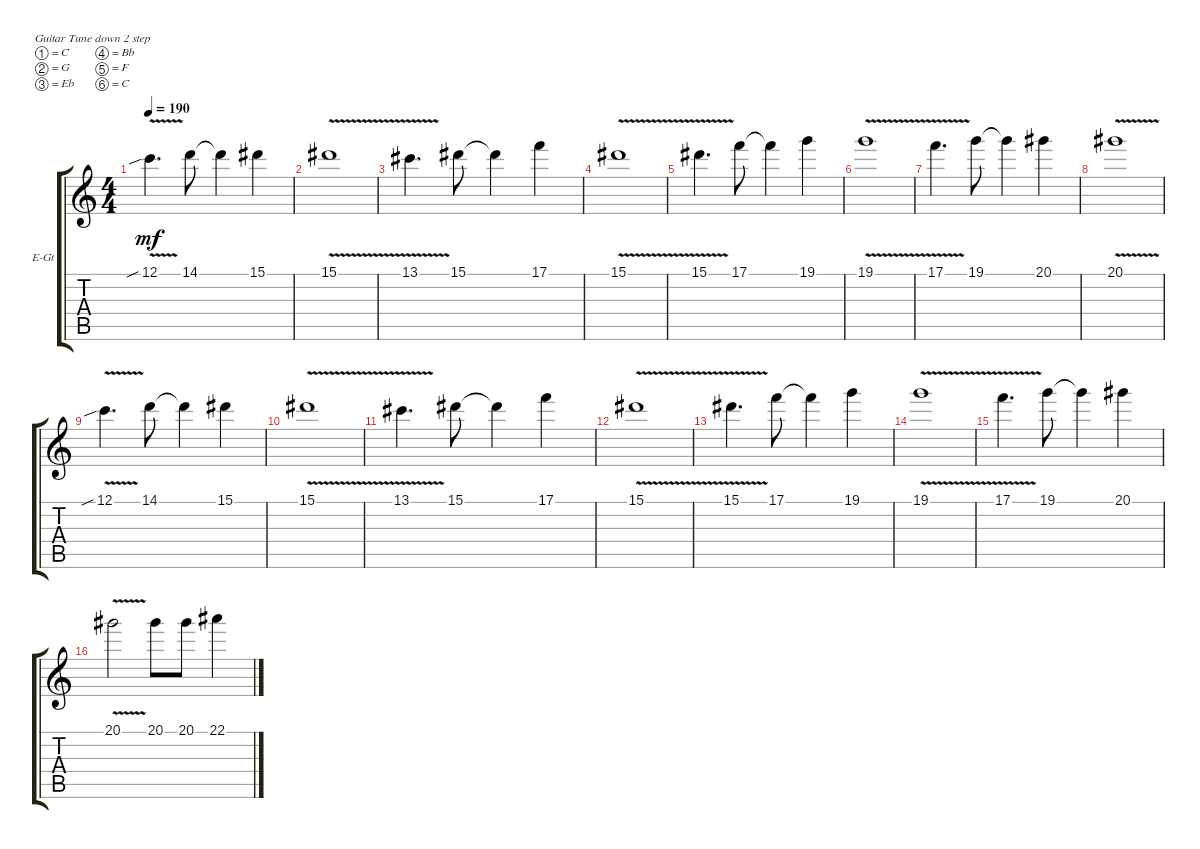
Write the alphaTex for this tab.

\bracketExtendMode groupsimilarinstruments
\firstSystemTrackNameOrientation horizontal
\otherSystemsTrackNameOrientation horizontal
\track ("Electric Guitar" "E-Gt") {instrument distortionguitar}
\staff {score tabs}
\tuning (C4 G3 Eb3 Bb2 F2 C2)
\ts (4 4)
\tempo 190
\clef g2
\ks c
12.1{v sib}.4{d dy mf} 14.1.8 14.1{t}.4 15.1.4 |
15.1{v}.1 |
13.1{v}.4{d} 15.1.8 15.1{t}.4 17.1.4 |
15.1{v}.1 |
15.1{v}.4{d} 17.1.8 17.1{t}.4 19.1.4 |
19.1{v}.1 |
17.1{v}.4{d} 19.1.8 19.1{t}.4 20.1.4 |
20.1{v}.1 |
12.1{v sib}.4{d} 14.1.8 14.1{t}.4 15.1.4 |
15.1{v}.1 |
13.1{v}.4{d} 15.1.8 15.1{t}.4 17.1.4 |
15.1{v}.1 |
15.1{v}.4{d} 17.1.8 17.1{t}.4 19.1.4 |
19.1{v}.1 |
17.1{v}.4{d} 19.1.8 19.1{t}.4 20.1.4 |
20.1{v}.2 20.1.8 20.1.8 22.1.4
